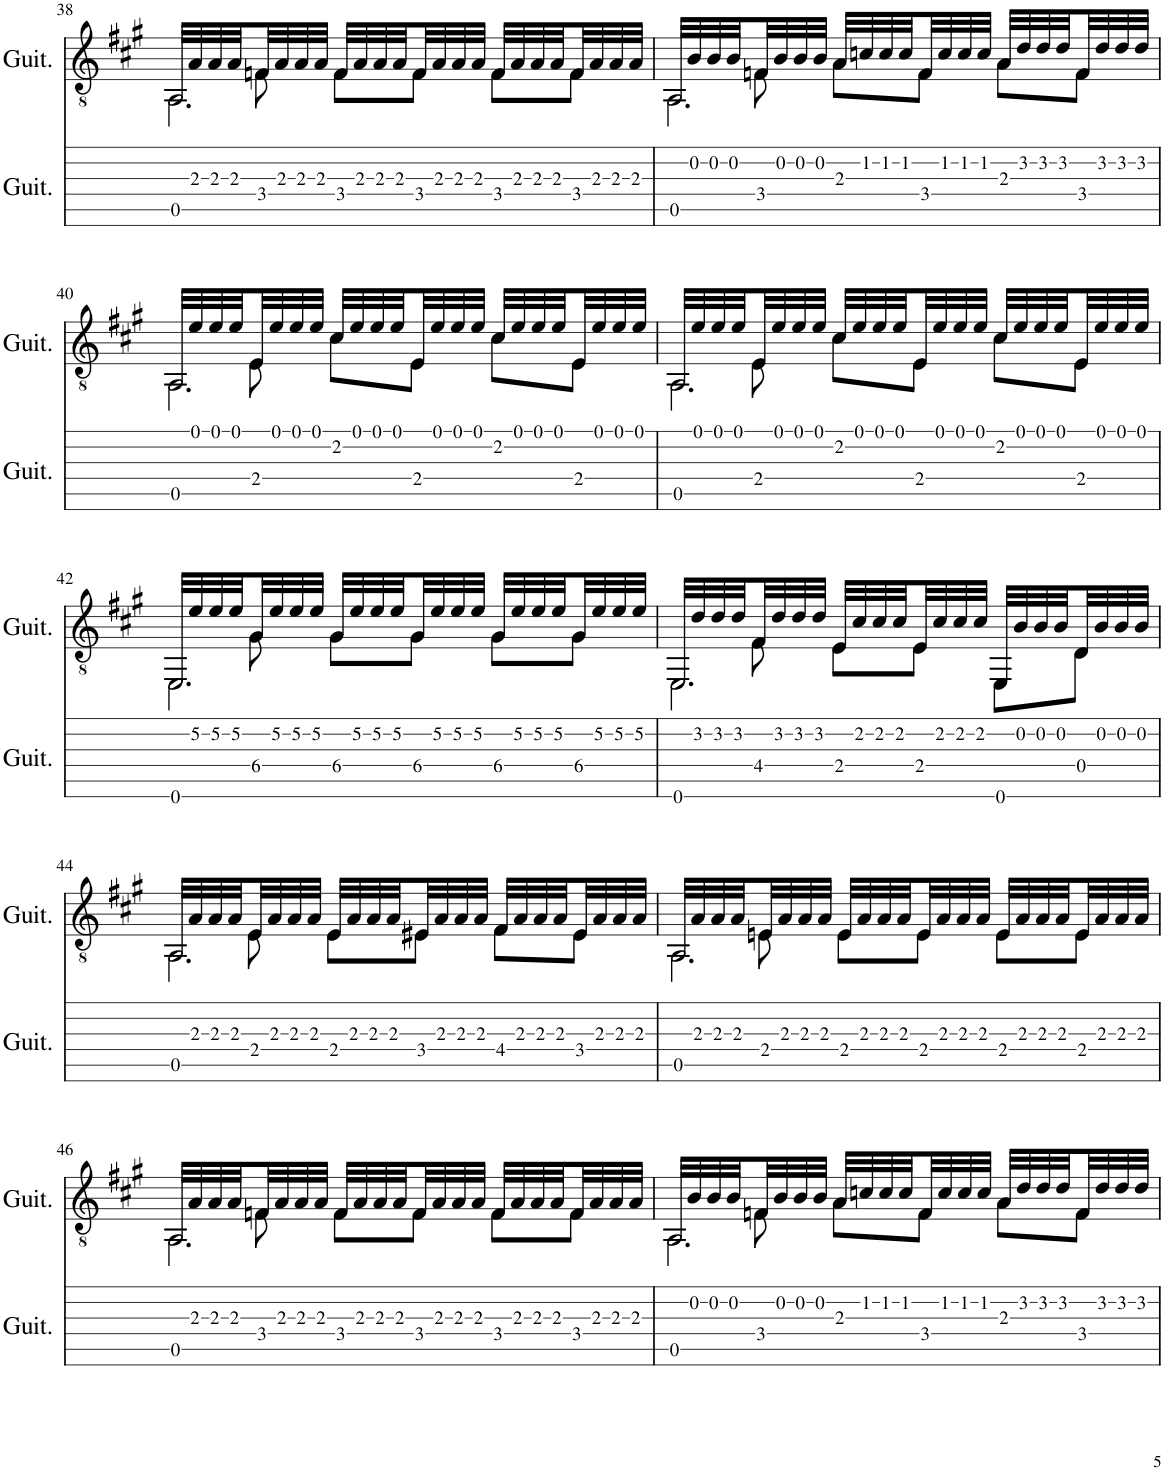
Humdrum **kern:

**kern	**kern
*part2	*part1
*staff2	*staff1
*I"Classical Guitar	*I"Classical Guitar
*I'Guit.	*I'Guit.
!!LO:PB:g=z
*	*clefGv2
*k[f#c#g#]	*k[f#c#g#]
*M3/4	*M3/4
=38	=38
!LO:N:head=open	!LO:N:head=open
*^	*^
*	*^	*	*^
32AALLL	8ryy	2.r	32AA/LLL	8ryy	2.AA\
32A	.	.	32A/	.	.
32A	.	.	32A/	.	.
32AJJ	.	.	32A/	.	.
32FnLL	8r	.	32Fn/	8F\	.
32A	.	.	32A/	.	.
32A	.	.	32A/	.	.
32AJJJ	.	.	32A/JJJ	.	.
32FLLL	8r	.	32F/LLL	8F\L	.
32A	.	.	32A/	.	.
32A	.	.	32A/	.	.
32AJJ	.	.	32A/	.	.
32FLL	8r	.	32F/	8F\J	.
32A	.	.	32A/	.	.
32A	.	.	32A/	.	.
32AJJJ	.	.	32A/JJJ	.	.
32FLLL	8r	.	32F/LLL	8F\L	.
32A	.	.	32A/	.	.
32A	.	.	32A/	.	.
32AJJ	.	.	32A/	.	.
32FLL	8r	.	32F/	8F\J	.
32A	.	.	32A/	.	.
32A	.	.	32A/	.	.
32AJJJ	.	.	32A/JJJ	.	.
=39	=39	=39	=39	=39	=39
!LO:N:head=open	!	!	!LO:N:head=open	!	!
32AALLL	8ryy	2.r	32AA/LLL	8ryy	2.AA\
32B	.	.	32B/	.	.
32B	.	.	32B/	.	.
32BJJ	.	.	32B/	.	.
32FnLL	8r	.	32Fn/	8F\	.
32B	.	.	32B/	.	.
32B	.	.	32B/	.	.
32BJJJ	.	.	32B/JJJ	.	.
32ALLL	8r	.	32A/LLL	8A\L	.
32cn	.	.	32cn/	.	.
32c	.	.	32c/	.	.
32cJJ	.	.	32c/	.	.
32FLL	8r	.	32F/	8F\J	.
32c	.	.	32c/	.	.
32c	.	.	32c/	.	.
32cJJJ	.	.	32c/JJJ	.	.
32ALLL	8r	.	32A/LLL	8A\L	.
32d	.	.	32d/	.	.
32d	.	.	32d/	.	.
32dJJ	.	.	32d/	.	.
32FLL	8r	.	32F/	8F\J	.
32d	.	.	32d/	.	.
32d	.	.	32d/	.	.
32dJJJ	.	.	32d/JJJ	.	.
!!LO:LB:g=z	!!	!!
=40	=40	=40	=40	=40	=40
!LO:N:head=open	!	!	!LO:N:head=open	!	!
32AALLL	8ryy	2.r	32AA/LLL	8ryy	2.AA\
32e	.	.	32e/	.	.
32e	.	.	32e/	.	.
32eJJ	.	.	32e/	.	.
32ELL	8r	.	32E/	8E\	.
32e	.	.	32e/	.	.
32e	.	.	32e/	.	.
32eJJJ	.	.	32e/JJJ	.	.
32c#LLL	8r	.	32c#/LLL	8c#\L	.
32e	.	.	32e/	.	.
32e	.	.	32e/	.	.
32eJJ	.	.	32e/	.	.
32ELL	8r	.	32E/	8E\J	.
32e	.	.	32e/	.	.
32e	.	.	32e/	.	.
32eJJJ	.	.	32e/JJJ	.	.
32c#LLL	8r	.	32c#/LLL	8c#\L	.
32e	.	.	32e/	.	.
32e	.	.	32e/	.	.
32eJJ	.	.	32e/	.	.
32ELL	8r	.	32E/	8E\J	.
32e	.	.	32e/	.	.
32e	.	.	32e/	.	.
32eJJJ	.	.	32e/JJJ	.	.
=41	=41	=41	=41	=41	=41
!LO:N:head=open	!	!	!LO:N:head=open	!	!
32AALLL	8ryy	2.r	32AA/LLL	8ryy	2.AA\
32e	.	.	32e/	.	.
32e	.	.	32e/	.	.
32eJJ	.	.	32e/	.	.
32ELL	8r	.	32E/	8E\	.
32e	.	.	32e/	.	.
32e	.	.	32e/	.	.
32eJJJ	.	.	32e/JJJ	.	.
32c#LLL	8r	.	32c#/LLL	8c#\L	.
32e	.	.	32e/	.	.
32e	.	.	32e/	.	.
32eJJ	.	.	32e/	.	.
32ELL	8r	.	32E/	8E\J	.
32e	.	.	32e/	.	.
32e	.	.	32e/	.	.
32eJJJ	.	.	32e/JJJ	.	.
32c#LLL	8r	.	32c#/LLL	8c#\L	.
32e	.	.	32e/	.	.
32e	.	.	32e/	.	.
32eJJ	.	.	32e/	.	.
32ELL	8r	.	32E/	8E\J	.
32e	.	.	32e/	.	.
32e	.	.	32e/	.	.
32eJJJ	.	.	32e/JJJ	.	.
!!LO:LB:g=z	!!	!!
=42	=42	=42	=42	=42	=42
!	!	!	!LO:N:head=open	!	!
32r	8ryy	2.EE	32EE/LLL	8ryy	2.EE\
32eLLL	.	.	32e/	.	.
32e	.	.	32e/	.	.
32eJJ	.	.	32e/	.	.
32G#LL	8r	.	32G#/	8G#\	.
32e	.	.	32e/	.	.
32e	.	.	32e/	.	.
32eJJJ	.	.	32e/JJJ	.	.
32G#LLL	8r	.	32G#/LLL	8G#\L	.
32e	.	.	32e/	.	.
32e	.	.	32e/	.	.
32eJJ	.	.	32e/	.	.
32G#LL	8r	.	32G#/	8G#\J	.
32e	.	.	32e/	.	.
32e	.	.	32e/	.	.
32eJJJ	.	.	32e/JJJ	.	.
32G#LLL	8r	.	32G#/LLL	8G#\L	.
32e	.	.	32e/	.	.
32e	.	.	32e/	.	.
32eJJ	.	.	32e/	.	.
32G#LL	8r	.	32G#/	8G#\J	.
32e	.	.	32e/	.	.
32e	.	.	32e/	.	.
32eJJJ	.	.	32e/JJJ	.	.
=43	=43	=43	=43	=43	=43
!	!	!	!LO:N:head=open	!	!
32r	8ryy	2.EE	32EE/LLL	8ryy	2.EE\
32dLLL	.	.	32d/	.	.
32d	.	.	32d/	.	.
32dJJ	.	.	32d/	.	.
32F#LL	8r	.	32F#/	8F#\	.
32d	.	.	32d/	.	.
32d	.	.	32d/	.	.
32dJJJ	.	.	32d/JJJ	.	.
32ELLL	8r	.	32E/LLL	8E\L	.
32c#	.	.	32c#/	.	.
32c#	.	.	32c#/	.	.
32c#JJ	.	.	32c#/	.	.
32ELL	8r	.	32E/	8E\J	.
32c#	.	.	32c#/	.	.
32c#	.	.	32c#/	.	.
32c#JJJ	.	.	32c#/JJJ	.	.
32r	8EE	.	32EE/LLL	8EE\L	.
32BLLL	.	.	32B/	.	.
32B	.	.	32B/	.	.
32BJJ	.	.	32B/	.	.
32DLL	8r	.	32D/	8D\J	.
32B	.	.	32B/	.	.
32B	.	.	32B/	.	.
32BJJJ	.	.	32B/JJJ	.	.
!!LO:LB:g=z	!!	!!
=44	=44	=44	=44	=44	=44
!LO:N:head=open	!	!	!LO:N:head=open	!	!
32AALLL	8ryy	2.r	32AA/LLL	8ryy	2.AA\
32A	.	.	32A/	.	.
32A	.	.	32A/	.	.
32AJJ	.	.	32A/	.	.
32ELL	8r	.	32E/	8E\	.
32A	.	.	32A/	.	.
32A	.	.	32A/	.	.
32AJJJ	.	.	32A/JJJ	.	.
32ELLL	8r	.	32E/LLL	8E\L	.
32A	.	.	32A/	.	.
32A	.	.	32A/	.	.
32AJJ	.	.	32A/	.	.
32E#XLL	8r	.	32E#X/	8E#\J	.
32A	.	.	32A/	.	.
32A	.	.	32A/	.	.
32AJJJ	.	.	32A/JJJ	.	.
32F#LLL	8r	.	32F#/LLL	8F#\L	.
32A	.	.	32A/	.	.
32A	.	.	32A/	.	.
32AJJ	.	.	32A/	.	.
32E#LL	8r	.	32E#/	8E#\J	.
32A	.	.	32A/	.	.
32A	.	.	32A/	.	.
32AJJJ	.	.	32A/JJJ	.	.
=45	=45	=45	=45	=45	=45
!LO:N:head=open	!	!	!LO:N:head=open	!	!
32AALLL	8ryy	2.r	32AA/LLL	8ryy	2.AA\
32A	.	.	32A/	.	.
32A	.	.	32A/	.	.
32AJJ	.	.	32A/	.	.
32EnLL	8r	.	32En/	8E\	.
32A	.	.	32A/	.	.
32A	.	.	32A/	.	.
32AJJJ	.	.	32A/JJJ	.	.
32ELLL	8r	.	32E/LLL	8E\L	.
32A	.	.	32A/	.	.
32A	.	.	32A/	.	.
32AJJ	.	.	32A/	.	.
32ELL	8r	.	32E/	8E\J	.
32A	.	.	32A/	.	.
32A	.	.	32A/	.	.
32AJJJ	.	.	32A/JJJ	.	.
32ELLL	8r	.	32E/LLL	8E\L	.
32A	.	.	32A/	.	.
32A	.	.	32A/	.	.
32AJJ	.	.	32A/	.	.
32ELL	8r	.	32E/	8E\J	.
32A	.	.	32A/	.	.
32A	.	.	32A/	.	.
32AJJJ	.	.	32A/JJJ	.	.
!!LO:LB:g=z	!!	!!
=46	=46	=46	=46	=46	=46
!LO:N:head=open	!	!	!LO:N:head=open	!	!
32AALLL	8ryy	2.r	32AA/LLL	8ryy	2.AA\
32A	.	.	32A/	.	.
32A	.	.	32A/	.	.
32AJJ	.	.	32A/	.	.
32FnLL	8r	.	32Fn/	8F\	.
32A	.	.	32A/	.	.
32A	.	.	32A/	.	.
32AJJJ	.	.	32A/JJJ	.	.
32FLLL	8r	.	32F/LLL	8F\L	.
32A	.	.	32A/	.	.
32A	.	.	32A/	.	.
32AJJ	.	.	32A/	.	.
32FLL	8r	.	32F/	8F\J	.
32A	.	.	32A/	.	.
32A	.	.	32A/	.	.
32AJJJ	.	.	32A/JJJ	.	.
32FLLL	8r	.	32F/LLL	8F\L	.
32A	.	.	32A/	.	.
32A	.	.	32A/	.	.
32AJJ	.	.	32A/	.	.
32FLL	8r	.	32F/	8F\J	.
32A	.	.	32A/	.	.
32A	.	.	32A/	.	.
32AJJJ	.	.	32A/JJJ	.	.
=47	=47	=47	=47	=47	=47
!LO:N:head=open	!	!	!LO:N:head=open	!	!
32AALLL	8ryy	2.r	32AA/LLL	8ryy	2.AA\
32B	.	.	32B/	.	.
32B	.	.	32B/	.	.
32BJJ	.	.	32B/	.	.
32FnLL	8r	.	32Fn/	8F\	.
32B	.	.	32B/	.	.
32B	.	.	32B/	.	.
32BJJJ	.	.	32B/JJJ	.	.
32ALLL	8r	.	32A/LLL	8A\L	.
32cn	.	.	32cn/	.	.
32c	.	.	32c/	.	.
32cJJ	.	.	32c/	.	.
32FLL	8r	.	32F/	8F\J	.
32c	.	.	32c/	.	.
32c	.	.	32c/	.	.
32cJJJ	.	.	32c/JJJ	.	.
32ALLL	8r	.	32A/LLL	8A\L	.
32d	.	.	32d/	.	.
32d	.	.	32d/	.	.
32dJJ	.	.	32d/	.	.
32FLL	8r	.	32F/	8F\J	.
32d	.	.	32d/	.	.
32d	.	.	32d/	.	.
32dJJJ	.	.	32d/JJJ	.	.
*v	*v	*v	*	*	*
*	*v	*v	*v
=	=
*-	*-
